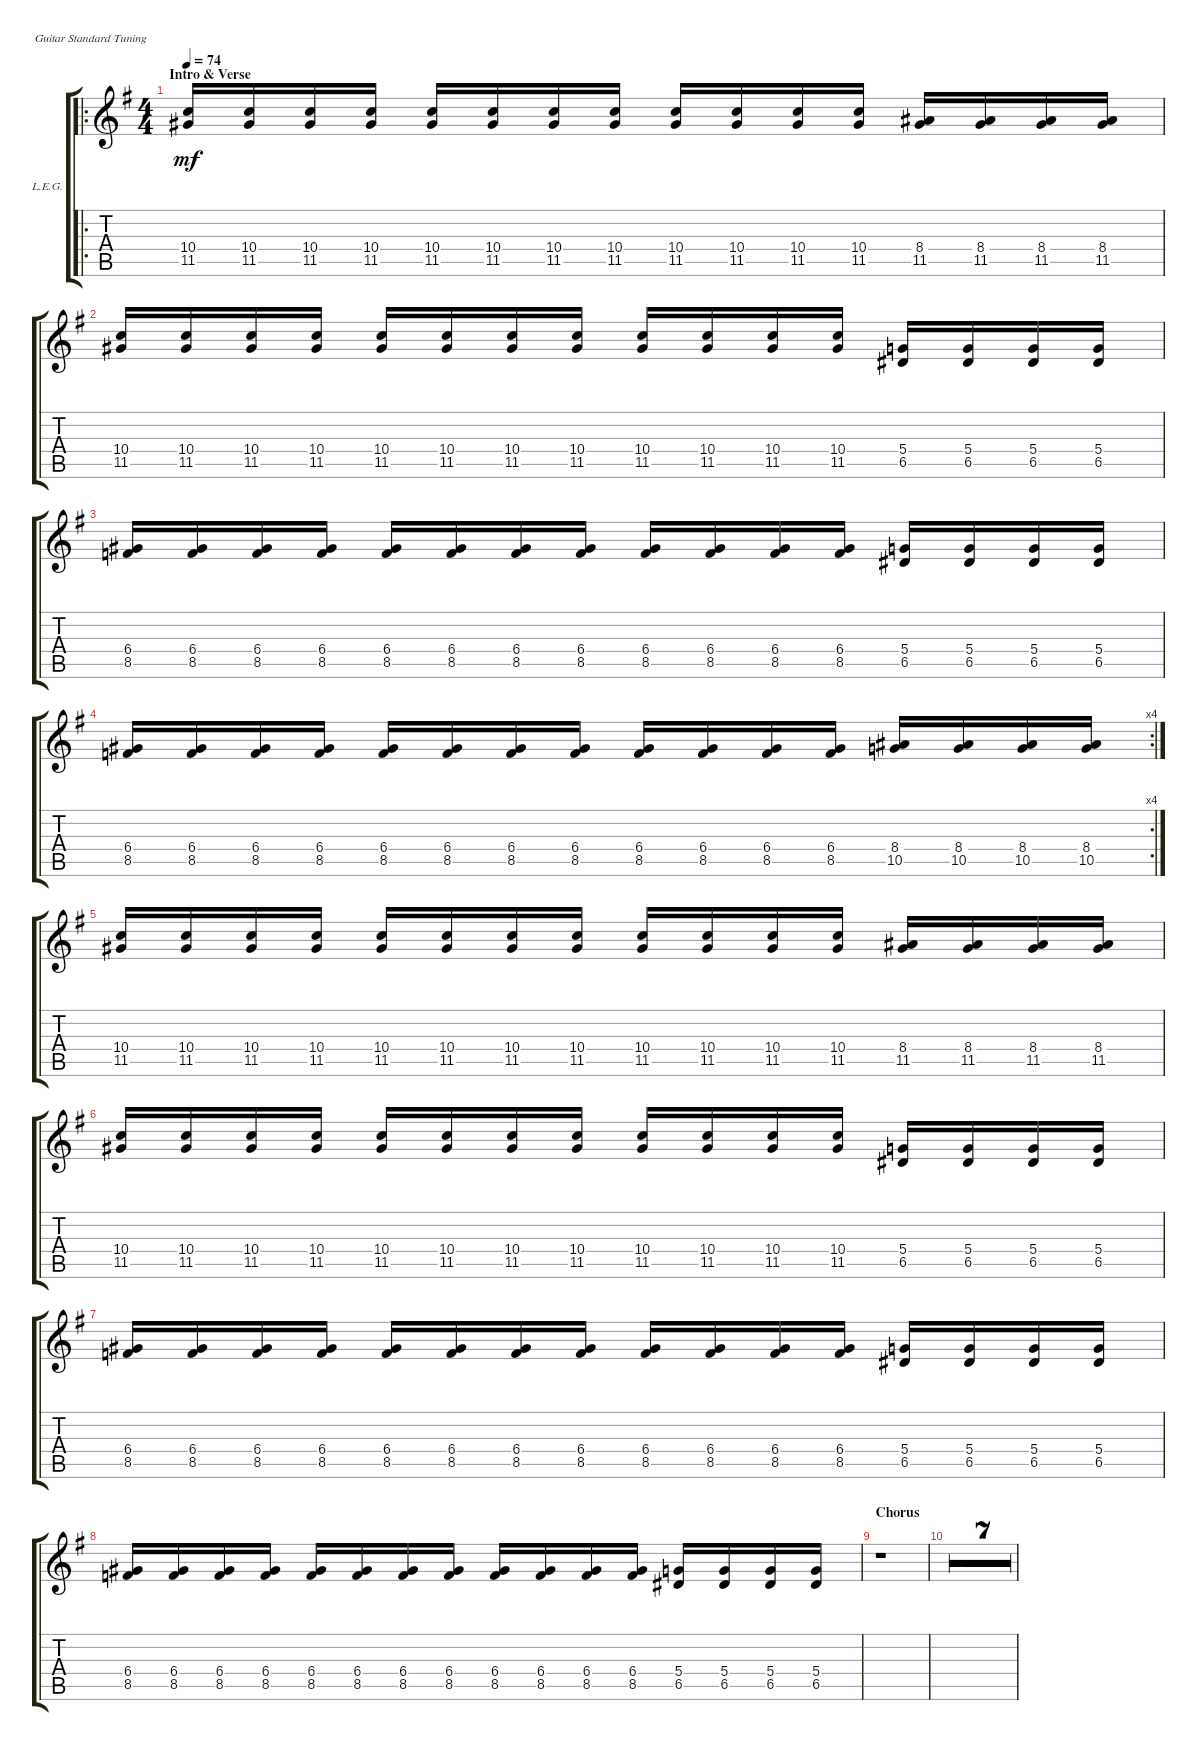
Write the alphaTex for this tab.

\defaultSystemsLayout 4
\bracketExtendMode groupsimilarinstruments
\firstSystemTrackNameOrientation horizontal
\otherSystemsTrackNameOrientation horizontal
\track ("Lead Electric Guitar" "L.E.G.") {multiBarRest instrument electricguitarclean}
\staff {score tabs}
\tuning (E4 B3 G3 D3 A2 E2)
\ro
\ts (4 4)
\section ("" "Intro & Verse")
\tempo 74
\clef g2
\ks g
(11.5 10.4).16{lyrics (0 "") lyrics (1 "") lyrics (2 "") lyrics (3 "") lyrics (4 "") dy mf instrument electricguitarclean} (11.5 10.4).16{lyrics (0 "") lyrics (1 "") lyrics (2 "") lyrics (3 "") lyrics (4 "")} (11.5 10.4).16{lyrics (0 "") lyrics (1 "") lyrics (2 "") lyrics (3 "") lyrics (4 "")} (11.5 10.4).16{lyrics (0 "") lyrics (1 "") lyrics (2 "") lyrics (3 "") lyrics (4 "")} (11.5 10.4).16{lyrics (0 "") lyrics (1 "") lyrics (2 "") lyrics (3 "") lyrics (4 "")} (11.5 10.4).16{lyrics (0 "") lyrics (1 "") lyrics (2 "") lyrics (3 "") lyrics (4 "")} (11.5 10.4).16{lyrics (0 "") lyrics (1 "") lyrics (2 "") lyrics (3 "") lyrics (4 "")} (11.5 10.4).16{lyrics (0 "") lyrics (1 "") lyrics (2 "") lyrics (3 "") lyrics (4 "")} (11.5 10.4).16{lyrics (0 "") lyrics (1 "") lyrics (2 "") lyrics (3 "") lyrics (4 "")} (11.5 10.4).16{lyrics (0 "") lyrics (1 "") lyrics (2 "") lyrics (3 "") lyrics (4 "")} (11.5 10.4).16{lyrics (0 "") lyrics (1 "") lyrics (2 "") lyrics (3 "") lyrics (4 "")} (11.5 10.4).16{lyrics (0 "") lyrics (1 "") lyrics (2 "") lyrics (3 "") lyrics (4 "")} (11.5 8.4).16{lyrics (0 "") lyrics (1 "") lyrics (2 "") lyrics (3 "") lyrics (4 "")} (11.5 8.4).16{lyrics (0 "") lyrics (1 "") lyrics (2 "") lyrics (3 "") lyrics (4 "")} (11.5 8.4).16{lyrics (0 "") lyrics (1 "") lyrics (2 "") lyrics (3 "") lyrics (4 "")} (11.5 8.4).16{lyrics (0 "") lyrics (1 "") lyrics (2 "") lyrics (3 "") lyrics (4 "")} |
(11.5 10.4).16{lyrics (0 "") lyrics (1 "") lyrics (2 "") lyrics (3 "") lyrics (4 "")} (11.5 10.4).16{lyrics (0 "") lyrics (1 "") lyrics (2 "") lyrics (3 "") lyrics (4 "")} (11.5 10.4).16{lyrics (0 "") lyrics (1 "") lyrics (2 "") lyrics (3 "") lyrics (4 "")} (11.5 10.4).16{lyrics (0 "") lyrics (1 "") lyrics (2 "") lyrics (3 "") lyrics (4 "")} (11.5 10.4).16{lyrics (0 "") lyrics (1 "") lyrics (2 "") lyrics (3 "") lyrics (4 "")} (11.5 10.4).16{lyrics (0 "") lyrics (1 "") lyrics (2 "") lyrics (3 "") lyrics (4 "")} (11.5 10.4).16{lyrics (0 "") lyrics (1 "") lyrics (2 "") lyrics (3 "") lyrics (4 "")} (11.5 10.4).16{lyrics (0 "") lyrics (1 "") lyrics (2 "") lyrics (3 "") lyrics (4 "")} (11.5 10.4).16{lyrics (0 "") lyrics (1 "") lyrics (2 "") lyrics (3 "") lyrics (4 "")} (11.5 10.4).16{lyrics (0 "") lyrics (1 "") lyrics (2 "") lyrics (3 "") lyrics (4 "")} (11.5 10.4).16{lyrics (0 "") lyrics (1 "") lyrics (2 "") lyrics (3 "") lyrics (4 "")} (11.5 10.4).16{lyrics (0 "") lyrics (1 "") lyrics (2 "") lyrics (3 "") lyrics (4 "")} (6.5 5.4).16{lyrics (0 "") lyrics (1 "") lyrics (2 "") lyrics (3 "") lyrics (4 "")} (6.5 5.4).16{lyrics (0 "") lyrics (1 "") lyrics (2 "") lyrics (3 "") lyrics (4 "")} (6.5 5.4).16{lyrics (0 "") lyrics (1 "") lyrics (2 "") lyrics (3 "") lyrics (4 "")} (6.5 5.4).16{lyrics (0 "") lyrics (1 "") lyrics (2 "") lyrics (3 "") lyrics (4 "")} |
(8.5 6.4).16{lyrics (0 "") lyrics (1 "") lyrics (2 "") lyrics (3 "") lyrics (4 "")} (8.5 6.4).16{lyrics (0 "") lyrics (1 "") lyrics (2 "") lyrics (3 "") lyrics (4 "")} (8.5 6.4).16{lyrics (0 "") lyrics (1 "") lyrics (2 "") lyrics (3 "") lyrics (4 "")} (8.5 6.4).16{lyrics (0 "") lyrics (1 "") lyrics (2 "") lyrics (3 "") lyrics (4 "")} (8.5 6.4).16{lyrics (0 "") lyrics (1 "") lyrics (2 "") lyrics (3 "") lyrics (4 "")} (8.5 6.4).16{lyrics (0 "") lyrics (1 "") lyrics (2 "") lyrics (3 "") lyrics (4 "")} (8.5 6.4).16{lyrics (0 "") lyrics (1 "") lyrics (2 "") lyrics (3 "") lyrics (4 "")} (8.5 6.4).16{lyrics (0 "") lyrics (1 "") lyrics (2 "") lyrics (3 "") lyrics (4 "")} (8.5 6.4).16{lyrics (0 "") lyrics (1 "") lyrics (2 "") lyrics (3 "") lyrics (4 "")} (8.5 6.4).16{lyrics (0 "") lyrics (1 "") lyrics (2 "") lyrics (3 "") lyrics (4 "")} (8.5 6.4).16{lyrics (0 "") lyrics (1 "") lyrics (2 "") lyrics (3 "") lyrics (4 "")} (8.5 6.4).16{lyrics (0 "") lyrics (1 "") lyrics (2 "") lyrics (3 "") lyrics (4 "")} (6.5 5.4).16{lyrics (0 "") lyrics (1 "") lyrics (2 "") lyrics (3 "") lyrics (4 "")} (6.5 5.4).16{lyrics (0 "") lyrics (1 "") lyrics (2 "") lyrics (3 "") lyrics (4 "")} (6.5 5.4).16{lyrics (0 "") lyrics (1 "") lyrics (2 "") lyrics (3 "") lyrics (4 "")} (6.5 5.4).16{lyrics (0 "") lyrics (1 "") lyrics (2 "") lyrics (3 "") lyrics (4 "")} |
\rc 4
(8.5 6.4).16{lyrics (0 "") lyrics (1 "") lyrics (2 "") lyrics (3 "") lyrics (4 "")} (8.5 6.4).16{lyrics (0 "") lyrics (1 "") lyrics (2 "") lyrics (3 "") lyrics (4 "")} (8.5 6.4).16{lyrics (0 "") lyrics (1 "") lyrics (2 "") lyrics (3 "") lyrics (4 "")} (8.5 6.4).16{lyrics (0 "") lyrics (1 "") lyrics (2 "") lyrics (3 "") lyrics (4 "")} (8.5 6.4).16{lyrics (0 "") lyrics (1 "") lyrics (2 "") lyrics (3 "") lyrics (4 "")} (8.5 6.4).16{lyrics (0 "") lyrics (1 "") lyrics (2 "") lyrics (3 "") lyrics (4 "")} (8.5 6.4).16{lyrics (0 "") lyrics (1 "") lyrics (2 "") lyrics (3 "") lyrics (4 "")} (8.5 6.4).16{lyrics (0 "") lyrics (1 "") lyrics (2 "") lyrics (3 "") lyrics (4 "")} (8.5 6.4).16{lyrics (0 "") lyrics (1 "") lyrics (2 "") lyrics (3 "") lyrics (4 "")} (8.5 6.4).16{lyrics (0 "") lyrics (1 "") lyrics (2 "") lyrics (3 "") lyrics (4 "")} (8.5 6.4).16{lyrics (0 "") lyrics (1 "") lyrics (2 "") lyrics (3 "") lyrics (4 "")} (8.5 6.4).16{lyrics (0 "") lyrics (1 "") lyrics (2 "") lyrics (3 "") lyrics (4 "")} (10.5 8.4).16{lyrics (0 "") lyrics (1 "") lyrics (2 "") lyrics (3 "") lyrics (4 "")} (10.5 8.4).16{lyrics (0 "") lyrics (1 "") lyrics (2 "") lyrics (3 "") lyrics (4 "")} (10.5 8.4).16{lyrics (0 "") lyrics (1 "") lyrics (2 "") lyrics (3 "") lyrics (4 "")} (10.5 8.4).16{lyrics (0 "") lyrics (1 "") lyrics (2 "") lyrics (3 "") lyrics (4 "")} |
(11.5 10.4).16{lyrics (0 "") lyrics (1 "") lyrics (2 "") lyrics (3 "") lyrics (4 "")} (11.5 10.4).16{lyrics (0 "") lyrics (1 "") lyrics (2 "") lyrics (3 "") lyrics (4 "")} (11.5 10.4).16{lyrics (0 "") lyrics (1 "") lyrics (2 "") lyrics (3 "") lyrics (4 "")} (11.5 10.4).16{lyrics (0 "") lyrics (1 "") lyrics (2 "") lyrics (3 "") lyrics (4 "")} (11.5 10.4).16{lyrics (0 "") lyrics (1 "") lyrics (2 "") lyrics (3 "") lyrics (4 "")} (11.5 10.4).16{lyrics (0 "") lyrics (1 "") lyrics (2 "") lyrics (3 "") lyrics (4 "")} (11.5 10.4).16{lyrics (0 "") lyrics (1 "") lyrics (2 "") lyrics (3 "") lyrics (4 "")} (11.5 10.4).16{lyrics (0 "") lyrics (1 "") lyrics (2 "") lyrics (3 "") lyrics (4 "")} (11.5 10.4).16{lyrics (0 "") lyrics (1 "") lyrics (2 "") lyrics (3 "") lyrics (4 "")} (11.5 10.4).16{lyrics (0 "") lyrics (1 "") lyrics (2 "") lyrics (3 "") lyrics (4 "")} (11.5 10.4).16{lyrics (0 "") lyrics (1 "") lyrics (2 "") lyrics (3 "") lyrics (4 "")} (11.5 10.4).16{lyrics (0 "") lyrics (1 "") lyrics (2 "") lyrics (3 "") lyrics (4 "")} (11.5 8.4).16{lyrics (0 "") lyrics (1 "") lyrics (2 "") lyrics (3 "") lyrics (4 "")} (11.5 8.4).16{lyrics (0 "") lyrics (1 "") lyrics (2 "") lyrics (3 "") lyrics (4 "")} (11.5 8.4).16{lyrics (0 "") lyrics (1 "") lyrics (2 "") lyrics (3 "") lyrics (4 "")} (11.5 8.4).16{lyrics (0 "") lyrics (1 "") lyrics (2 "") lyrics (3 "") lyrics (4 "")} |
(11.5 10.4).16{lyrics (0 "") lyrics (1 "") lyrics (2 "") lyrics (3 "") lyrics (4 "")} (11.5 10.4).16{lyrics (0 "") lyrics (1 "") lyrics (2 "") lyrics (3 "") lyrics (4 "")} (11.5 10.4).16{lyrics (0 "") lyrics (1 "") lyrics (2 "") lyrics (3 "") lyrics (4 "")} (11.5 10.4).16{lyrics (0 "") lyrics (1 "") lyrics (2 "") lyrics (3 "") lyrics (4 "")} (11.5 10.4).16{lyrics (0 "") lyrics (1 "") lyrics (2 "") lyrics (3 "") lyrics (4 "")} (11.5 10.4).16{lyrics (0 "") lyrics (1 "") lyrics (2 "") lyrics (3 "") lyrics (4 "")} (11.5 10.4).16{lyrics (0 "") lyrics (1 "") lyrics (2 "") lyrics (3 "") lyrics (4 "")} (11.5 10.4).16{lyrics (0 "") lyrics (1 "") lyrics (2 "") lyrics (3 "") lyrics (4 "")} (11.5 10.4).16{lyrics (0 "") lyrics (1 "") lyrics (2 "") lyrics (3 "") lyrics (4 "")} (11.5 10.4).16{lyrics (0 "") lyrics (1 "") lyrics (2 "") lyrics (3 "") lyrics (4 "")} (11.5 10.4).16{lyrics (0 "") lyrics (1 "") lyrics (2 "") lyrics (3 "") lyrics (4 "")} (11.5 10.4).16{lyrics (0 "") lyrics (1 "") lyrics (2 "") lyrics (3 "") lyrics (4 "")} (5.4 6.5).16{lyrics (0 "") lyrics (1 "") lyrics (2 "") lyrics (3 "") lyrics (4 "")} (5.4 6.5).16{lyrics (0 "") lyrics (1 "") lyrics (2 "") lyrics (3 "") lyrics (4 "")} (5.4 6.5).16{lyrics (0 "") lyrics (1 "") lyrics (2 "") lyrics (3 "") lyrics (4 "")} (5.4 6.5).16{lyrics (0 "") lyrics (1 "") lyrics (2 "") lyrics (3 "") lyrics (4 "")} |
(6.4 8.5).16{lyrics (0 "") lyrics (1 "") lyrics (2 "") lyrics (3 "") lyrics (4 "")} (6.4 8.5).16{lyrics (0 "") lyrics (1 "") lyrics (2 "") lyrics (3 "") lyrics (4 "")} (6.4 8.5).16{lyrics (0 "") lyrics (1 "") lyrics (2 "") lyrics (3 "") lyrics (4 "")} (6.4 8.5).16{lyrics (0 "") lyrics (1 "") lyrics (2 "") lyrics (3 "") lyrics (4 "")} (6.4 8.5).16{lyrics (0 "") lyrics (1 "") lyrics (2 "") lyrics (3 "") lyrics (4 "")} (6.4 8.5).16{lyrics (0 "") lyrics (1 "") lyrics (2 "") lyrics (3 "") lyrics (4 "")} (6.4 8.5).16{lyrics (0 "") lyrics (1 "") lyrics (2 "") lyrics (3 "") lyrics (4 "")} (6.4 8.5).16{lyrics (0 "") lyrics (1 "") lyrics (2 "") lyrics (3 "") lyrics (4 "")} (6.4 8.5).16{lyrics (0 "") lyrics (1 "") lyrics (2 "") lyrics (3 "") lyrics (4 "")} (6.4 8.5).16{lyrics (0 "") lyrics (1 "") lyrics (2 "") lyrics (3 "") lyrics (4 "")} (6.4 8.5).16{lyrics (0 "") lyrics (1 "") lyrics (2 "") lyrics (3 "") lyrics (4 "")} (6.4 8.5).16{lyrics (0 "") lyrics (1 "") lyrics (2 "") lyrics (3 "") lyrics (4 "")} (5.4 6.5).16{lyrics (0 "") lyrics (1 "") lyrics (2 "") lyrics (3 "") lyrics (4 "")} (5.4 6.5).16{lyrics (0 "") lyrics (1 "") lyrics (2 "") lyrics (3 "") lyrics (4 "")} (5.4 6.5).16{lyrics (0 "") lyrics (1 "") lyrics (2 "") lyrics (3 "") lyrics (4 "")} (5.4 6.5).16{lyrics (0 "") lyrics (1 "") lyrics (2 "") lyrics (3 "") lyrics (4 "")} |
(6.4 8.5).16{lyrics (0 "") lyrics (1 "") lyrics (2 "") lyrics (3 "") lyrics (4 "")} (6.4 8.5).16{lyrics (0 "") lyrics (1 "") lyrics (2 "") lyrics (3 "") lyrics (4 "")} (6.4 8.5).16{lyrics (0 "") lyrics (1 "") lyrics (2 "") lyrics (3 "") lyrics (4 "")} (6.4 8.5).16{lyrics (0 "") lyrics (1 "") lyrics (2 "") lyrics (3 "") lyrics (4 "")} (6.4 8.5).16{lyrics (0 "") lyrics (1 "") lyrics (2 "") lyrics (3 "") lyrics (4 "")} (6.4 8.5).16{lyrics (0 "") lyrics (1 "") lyrics (2 "") lyrics (3 "") lyrics (4 "")} (6.4 8.5).16{lyrics (0 "") lyrics (1 "") lyrics (2 "") lyrics (3 "") lyrics (4 "")} (6.4 8.5).16{lyrics (0 "") lyrics (1 "") lyrics (2 "") lyrics (3 "") lyrics (4 "")} (6.4 8.5).16{lyrics (0 "") lyrics (1 "") lyrics (2 "") lyrics (3 "") lyrics (4 "")} (6.4 8.5).16{lyrics (0 "") lyrics (1 "") lyrics (2 "") lyrics (3 "") lyrics (4 "")} (6.4 8.5).16{lyrics (0 "") lyrics (1 "") lyrics (2 "") lyrics (3 "") lyrics (4 "")} (6.4 8.5).16{lyrics (0 "") lyrics (1 "") lyrics (2 "") lyrics (3 "") lyrics (4 "")} (5.4 6.5).16{lyrics (0 "") lyrics (1 "") lyrics (2 "") lyrics (3 "") lyrics (4 "")} (5.4 6.5).16{lyrics (0 "") lyrics (1 "") lyrics (2 "") lyrics (3 "") lyrics (4 "")} (5.4 6.5).16{lyrics (0 "") lyrics (1 "") lyrics (2 "") lyrics (3 "") lyrics (4 "")} (5.4 6.5).16{lyrics (0 "") lyrics (1 "") lyrics (2 "") lyrics (3 "") lyrics (4 "")} |
\section ("" "Chorus")
r.1 |
r.1 |
r.1 |
r.1 |
r.1 |
r.1 |
r.1 |
r.1
